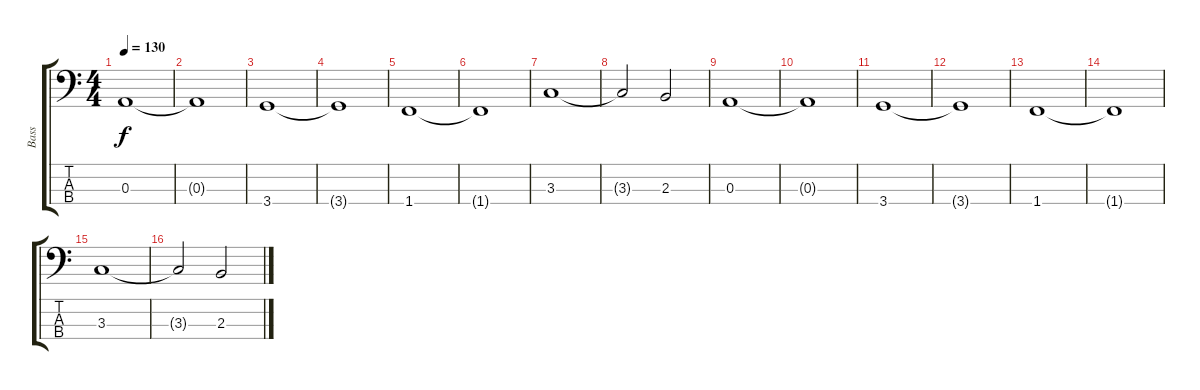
\track ("Bass" "Bass") {instrument electricbasspick}
\staff {score tabs}
\tuning (G2 D2 A1 E1) {hide}
\ts (4 4)
\tempo 130
\clef f4
\ks c
0.3.1{dy f} |
0.3{t}.1 |
3.4.1 |
3.4{t}.1 |
1.4.1 |
1.4{t}.1 |
3.3.1 |
3.3{t}.2 2.3.2 |
0.3.1 |
0.3{t}.1 |
3.4.1 |
3.4{t}.1 |
1.4.1 |
1.4{t}.1 |
3.3.1 |
3.3{t}.2 2.3.2
